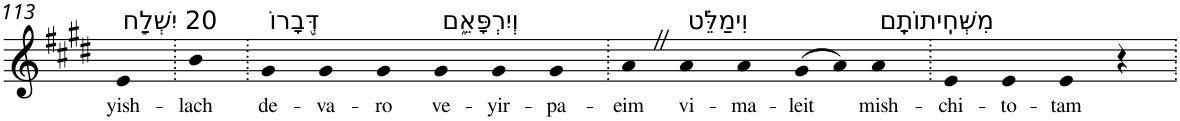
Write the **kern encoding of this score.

**kern	**text
*part1	*part1
*staff1	*staff1
*I"Piano	*
*I'Pno	*
!!LO:PB:g=z
*clefG2	*
*k[f#c#g#d#]	*
*E:	*
=113	=113
!LO:TX:a:t=20 יִשְׁלַ֣ח	!
!	!LO:LY:b
4e	yish-
=114.	=114.
!	!LO:LY:b
4b	-lach
=115.	=115.
!LO:TX:a:t=דְּ֭בָרוֹ	!
!	!LO:LY:b
4g#	de-
!	!LO:LY:b
4g#	-va-
!	!LO:LY:b
4g#	-ro
!LO:TX:a:t=וְיִרְפָּאֵ֑ם	!
!	!LO:LY:b
4g#	ve-
!	!LO:LY:b
4g#	-yir-
!	!LO:LY:b
4g#	-pa-
=116.	=116.
!	!LO:LY:b
4aZ	-eim
!LO:TX:a:t=וִימַלֵּ֗ט	!
!	!LO:LY:b
4a	vi-
!	!LO:LY:b
4a	-ma-
!	!LO:LY:b
(>8g#	-leit
8a)	.
!LO:TX:a:t=מִשְּׁחִֽיתוֹתָֽם	!
!	!LO:LY:b
4a	mish-
=117.	=117.
!	!LO:LY:b
4e	-chi-
!	!LO:LY:b
4e	-to-
!	!LO:LY:b
4e	-tam
4r	.
=.	=.
*-	*-
